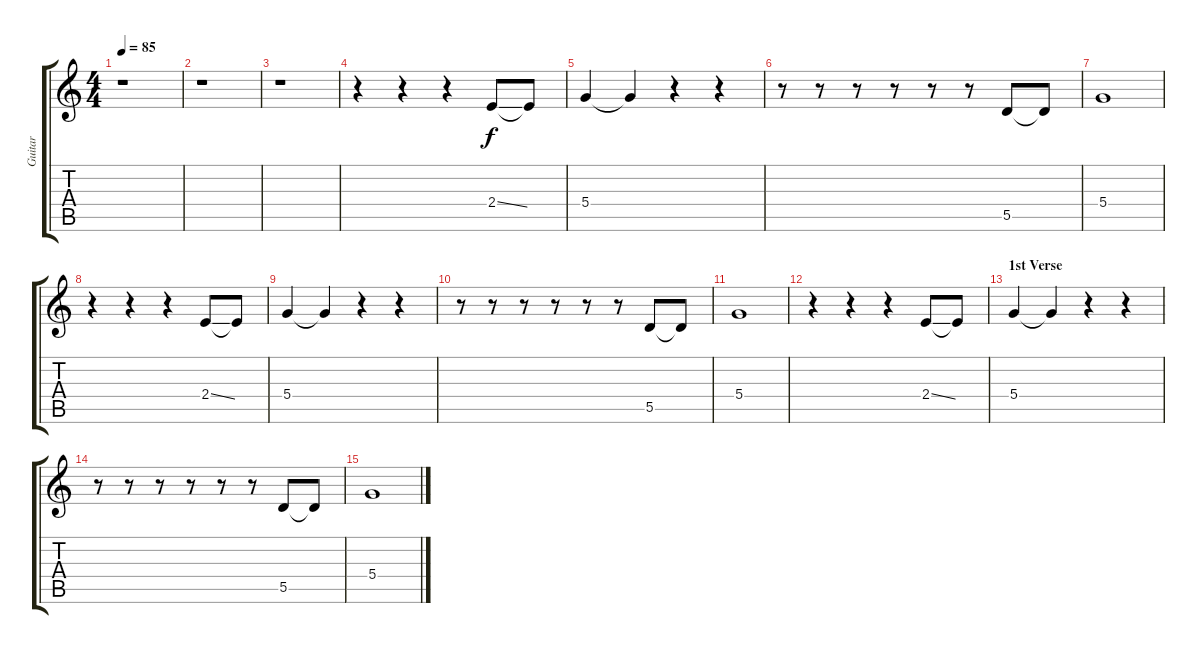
\track ("Guitar" "Guitar") {instrument acousticguitarnylon}
\staff {score tabs}
\tuning (E4 B3 G3 D3 A2 E2) {hide}
\ts (4 4)
\tempo 85
\clef g2
\ks c
r.1{dy f instrument acousticguitarnylon} |
r.1 |
r.1 |
r.4 r.4 r.4 2.4{ss}.8 2.4{t}.8 |
5.4.4 5.4{t}.4 r.4 r.4 |
r.8 r.8 r.8 r.8 r.8 r.8 5.5.8 5.5{t}.8 |
5.4.1 |
r.4 r.4 r.4 2.4{ss}.8 2.4{t}.8 |
5.4.4 5.4{t}.4 r.4 r.4 |
r.8 r.8 r.8 r.8 r.8 r.8 5.5.8 5.5{t}.8 |
5.4.1 |
r.4 r.4 r.4 2.4{ss}.8 2.4{t}.8 |
\section ("" "1st Verse")
5.4.4 5.4{t}.4 r.4 r.4 |
r.8 r.8 r.8 r.8 r.8 r.8 5.5.8 5.5{t}.8 |
5.4.1
